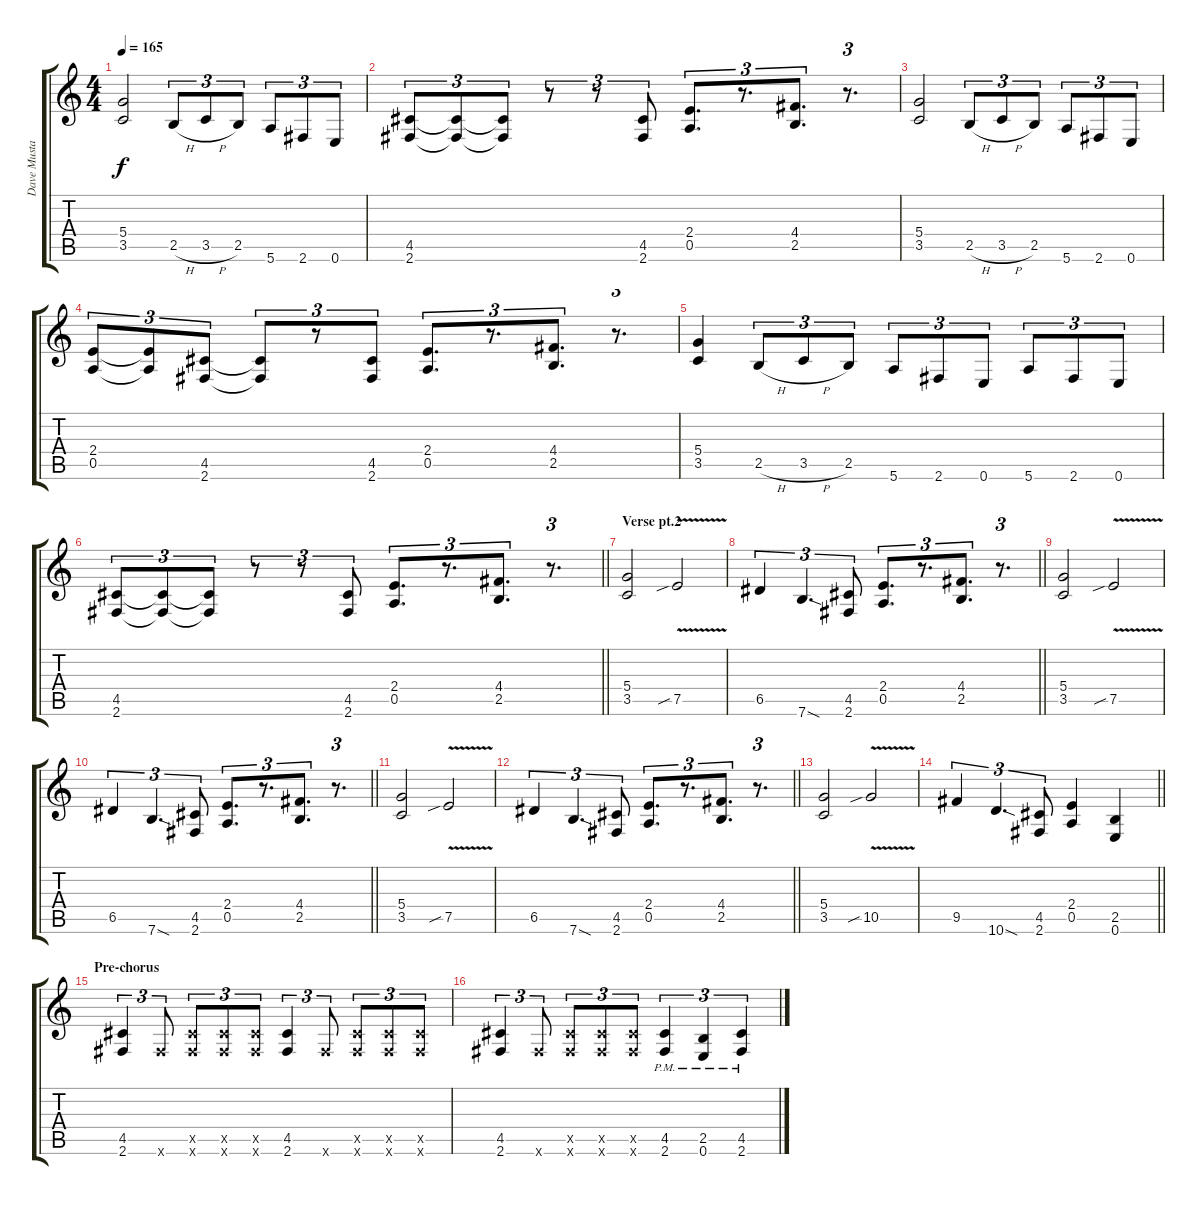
\track ("Dave Mustaine" "Dave Musta") {instrument distortionguitar}
\staff {score tabs}
\tuning (E4 B3 G3 D3 A2 E2) {hide}
\ts (4 4)
\tempo 165
\clef g2
\ks c
(5.4 3.5).2{dy f} 2.5{h}.8{tu (3 2)} 3.5{h}.8{tu (3 2)} 2.5.8{tu (3 2)} 5.6.8{tu (3 2)} 2.6.8{tu (3 2)} 0.6.8{tu (3 2)} |
(4.5 2.6).8{tu (3 2)} (4.5{t} 2.6{t}).8{tu (3 2)} (4.5{t} 2.6{t}).8{tu (3 2)} r.8{tu (3 2)} r.8{tu (3 2)} (4.5 2.6).8{tu (3 2)} (2.4 0.5).8{d tu (3 2)} r.8{d tu (3 2)} (4.4 2.5).8{d tu (3 2)} r.8{d tu (3 2)} |
(5.4 3.5).2 2.5{h}.8{tu (3 2)} 3.5{h}.8{tu (3 2)} 2.5.8{tu (3 2)} 5.6.8{tu (3 2)} 2.6.8{tu (3 2)} 0.6.8{tu (3 2)} |
(2.4 0.5).8{tu (3 2)} (2.4{t} 0.5{t}).8{tu (3 2)} (4.5 2.6).8{tu (3 2)} (4.5{t} 2.6{t}).8{tu (3 2)} r.8{tu (3 2)} (4.5 2.6).8{tu (3 2)} (2.4 0.5).8{d tu (3 2)} r.8{d tu (3 2)} (4.4 2.5).8{d tu (3 2)} r.8{d tu (3 2)} |
(5.4 3.5).4 2.5{h}.8{tu (3 2)} 3.5{h}.8{tu (3 2)} 2.5.8{tu (3 2)} 5.6.8{tu (3 2)} 2.6.8{tu (3 2)} 0.6.8{tu (3 2)} 5.6.8{tu (3 2)} 2.6.8{tu (3 2)} 0.6.8{tu (3 2)} |
\barLineRight lightlight
(4.5 2.6).8{tu (3 2)} (4.5{t} 2.6{t}).8{tu (3 2)} (4.5{t} 2.6{t}).8{tu (3 2)} r.8{tu (3 2)} r.8{tu (3 2)} (4.5 2.6).8{tu (3 2)} (2.4 0.5).8{d tu (3 2)} r.8{d tu (3 2)} (4.4 2.5).8{d tu (3 2)} r.8{d tu (3 2)} |
\section ("" "Verse pt.2")
(5.4 3.5).2 7.5{v sib}.2 |
\barLineRight lightlight
6.5.4{tu (3 2)} 7.6{sod}.4{d tu (3 2)} (4.5 2.6).8{tu (3 2)} (2.4 0.5).8{d tu (3 2)} r.8{d tu (3 2)} (4.4 2.5).8{d tu (3 2)} r.8{d tu (3 2)} |
(5.4 3.5).2 7.5{v sib}.2 |
\barLineRight lightlight
6.5.4{tu (3 2)} 7.6{sod}.4{d tu (3 2)} (4.5 2.6).8{tu (3 2)} (2.4 0.5).8{d tu (3 2)} r.8{d tu (3 2)} (4.4 2.5).8{d tu (3 2)} r.8{d tu (3 2)} |
(5.4 3.5).2 7.5{v sib}.2 |
\barLineRight lightlight
6.5.4{tu (3 2)} 7.6{sod}.4{d tu (3 2)} (4.5 2.6).8{tu (3 2)} (2.4 0.5).8{d tu (3 2)} r.8{d tu (3 2)} (4.4 2.5).8{d tu (3 2)} r.8{d tu (3 2)} |
(5.4 3.5).2 10.5{v sib}.2 |
\barLineRight lightlight
9.5.4{tu (3 2)} 10.6{sod}.4{d tu (3 2)} (4.5 2.6).8{tu (3 2)} (2.4 0.5).4 (2.5 0.6).4 |
\section ("" "Pre-chorus")
(4.5 2.6).4{tu (3 2)} 2.6{x}.8{tu (3 2)} (4.5{x} 2.6{x}).8{tu (3 2)} (4.5{x} 2.6{x}).8{tu (3 2)} (4.5{x} 2.6{x}).8{tu (3 2)} (4.5 2.6).4{tu (3 2)} 2.6{x}.8{tu (3 2)} (4.5{x} 2.6{x}).8{tu (3 2)} (4.5{x} 2.6{x}).8{tu (3 2)} (4.5{x} 2.6{x}).8{tu (3 2)} |
(4.5 2.6).4{tu (3 2)} 2.6{x}.8{tu (3 2)} (4.5{x} 2.6{x}).8{tu (3 2)} (4.5{x} 2.6{x}).8{tu (3 2)} (4.5{x} 2.6{x}).8{tu (3 2)} (4.5{pm} 2.6{pm}).4{tu (3 2)} (2.5{pm} 0.6{pm}).4{tu (3 2)} (4.5{pm} 2.6{pm}).4{tu (3 2)}
